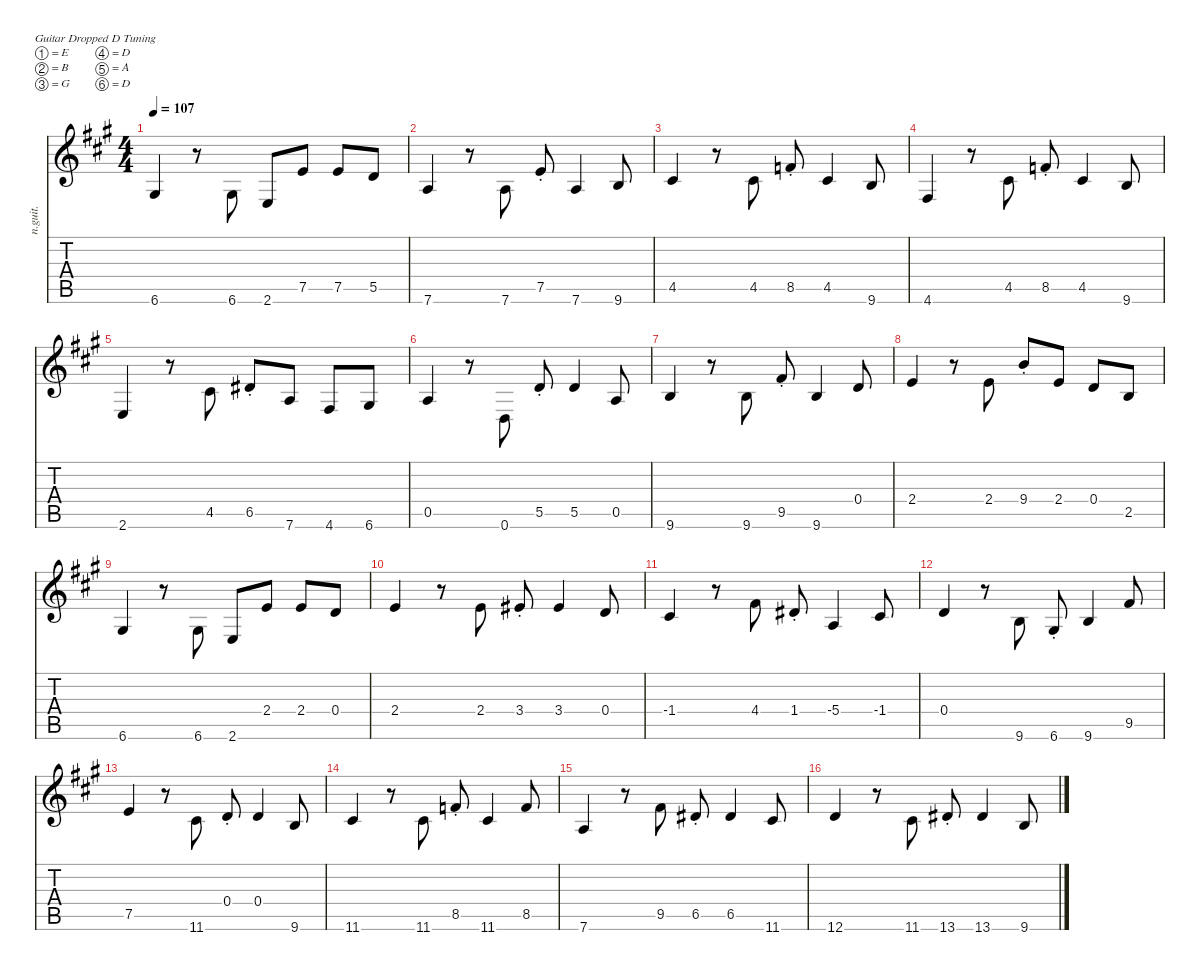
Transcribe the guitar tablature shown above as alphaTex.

\defaultSystemsLayout 4
\hideDynamics
\bracketExtendMode nobrackets
\track ("Nylon Guitar" "n.guit.") {instrument acousticguitarnylon}
\staff {score tabs}
\tuning (E4 B3 G3 D3 A2 D2)
\ts (4 4)
\tempo 107
\clef g2
\ks a
6.6{acc #}.4{dy mp beam Up} r.8{beam Down} 6.6{acc #}.8{beam Up} 2.6{acc forcenatural}.8{dy mf beam Up} 7.5{acc forcenatural}.8{beam Up} 7.5{acc forcenatural}.8{beam Up} 5.5{acc forcenatural}.8{beam Up} |
7.6{acc forcenatural}.4{beam Up} r.8{beam Down} 7.6{acc forcenatural}.8{beam Up} 7.5{st acc forcenatural}.8{beam Up} 7.6{acc forcenatural}.4{beam Up} 9.6{acc forcenatural}.8{beam Up} |
4.5{acc #}.4{beam Up} r.8{beam Down} 4.5{acc #}.8{beam Up} 8.5{st acc forcenatural}.8{beam Up} 4.5{acc #}.4{beam Up} 9.6{acc forcenatural}.8{beam Up} |
4.6{acc #}.4{beam Up} r.8{beam Down} 4.5{acc #}.8{beam Up} 8.5{st acc forcenatural}.8{beam Up} 4.5{acc #}.4{beam Up} 9.6{acc forcenatural}.8{beam Up} |
2.6{acc forcenatural}.4{dy mp beam Up} r.8{beam Down} 4.5{acc #}.8{dy mf beam Up} 6.5{st acc #}.8{beam Up} 7.6{acc forcenatural}.8{dy mp beam Up} 4.6{acc #}.8{beam Up} 6.6{acc #}.8{beam Up} |
0.5{acc forcenatural}.4{dy mf beam Up} r.8{beam Down} 0.6{acc forcenatural}.8{beam Up} 5.5{st acc forcenatural}.8{beam Up} 5.5{acc forcenatural}.4{beam Up} 0.5{acc forcenatural}.8{beam Up} |
9.6{acc forcenatural}.4{beam Up} r.8{beam Down} 9.6{acc forcenatural}.8{beam Up} 9.5{st acc #}.8{beam Up} 9.6{acc forcenatural}.4{beam Up} 0.4{acc forcenatural}.8{beam Up} |
2.4{acc forcenatural}.4{beam Up} r.8{beam Down} 2.4{acc forcenatural}.8{beam Up} 9.4{st acc forcenatural}.8{beam Up} 2.4{acc forcenatural}.8{beam Up} 0.4{acc forcenatural}.8{beam Up} 2.5{acc forcenatural}.8{beam Up} |
6.6{acc #}.4{dy mp beam Up} r.8{beam Down} 6.6{acc #}.8{beam Up} 2.6{acc forcenatural}.8{dy mf beam Up} 2.4{acc forcenatural}.8{beam Up} 2.4{acc forcenatural}.8{beam Up} 0.4{acc forcenatural}.8{beam Up} |
2.4{acc forcenatural}.4{beam Up} r.8{beam Down} 2.4{acc forcenatural}.8{beam Up} 3.4{st acc #}.8{beam Up} 3.4{acc #}.4{beam Up} 0.4{acc forcenatural}.8{beam Up} |
-1.4{acc #}.4{beam Up} r.8{beam Down} 4.4{acc #}.8{beam Up} 1.4{st acc #}.8{beam Up} -5.4{acc forcenatural}.4{dy mp beam Up} -1.4{acc #}.8{dy mf beam Up} |
0.4{acc forcenatural}.4{beam Up} r.8{beam Down} 9.6{acc forcenatural}.8{beam Up} 6.6{st acc #}.8{beam Up} 9.6{acc forcenatural}.4{beam Up} 9.5{acc #}.8{beam Up} |
7.5{acc forcenatural}.4{beam Up} r.8{beam Down} 11.6{acc #}.8{beam Up} 0.4{st acc forcenatural}.8{beam Up} 0.4{acc forcenatural}.4{beam Up} 9.6{acc forcenatural}.8{beam Up} |
11.6{acc #}.4{beam Up} r.8{beam Down} 11.6{acc #}.8{beam Up} 8.5{st acc forcenatural}.8{beam Up} 11.6{acc #}.4{beam Up} 8.5{acc forcenatural}.8{beam Up} |
7.6{acc forcenatural}.4{dy mp beam Up} r.8{beam Down} 9.5{acc #}.8{dy mf beam Up} 6.5{st acc #}.8{beam Up} 6.5{acc #}.4{beam Up} 11.6{acc #}.8{beam Up} |
12.6{acc forcenatural}.4{beam Up} r.8{beam Down} 11.6{acc #}.8{beam Up} 13.6{st acc #}.8{beam Up} 13.6{acc #}.4{beam Up} 9.6{acc forcenatural}.8{beam Up}
